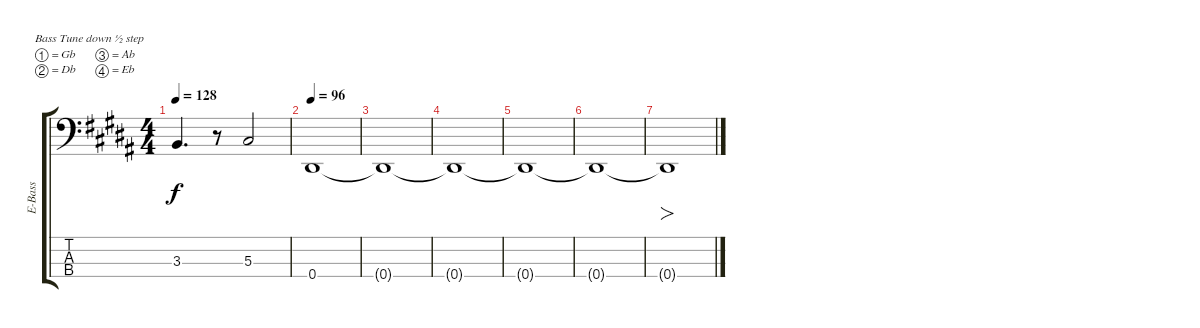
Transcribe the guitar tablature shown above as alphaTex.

\bracketExtendMode groupsimilarinstruments
\otherSystemsTrackNameOrientation horizontal
\track ("Bass (Duff)" "E-Bass") {defaultSystemsLayout 4 instrument electricbasspick}
\staff {score tabs}
\tuning (Gb2 Db2 Ab1 Eb1)
\ts (4 4)
\tempo 128
\clef f4
\ks b
3.3{acc forcenatural}.4{d dy f} r.8 5.3{acc forcenatural}.2 |
\tempo 96
0.4{acc forcenatural}.1 |
0.4{t acc forcenatural}.1 |
0.4{t acc forcenatural}.1 |
0.4{t acc forcenatural}.1 |
0.4{t acc forcenatural}.1 |
0.4{t acc forcenatural}.1{fo}
